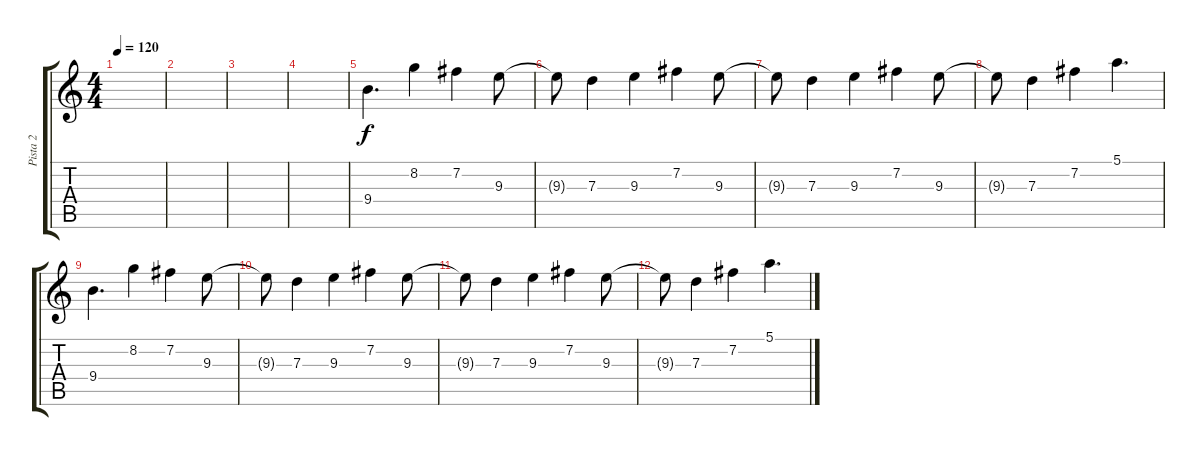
\track ("Pista 2" "Pista 2") {instrument acousticguitarsteel}
\staff {score tabs}
\tuning (E4 B3 G3 D3 A2 E2) {hide}
\ts (4 4)
\tempo 120
\clef g2
\ks c
|
|
|
|
9.4.4{d} 8.2.4 7.2.4 9.3.8 |
9.3{t}.8 7.3.4 9.3.4 7.2.4 9.3.8 |
9.3{t}.8 7.3.4 9.3.4 7.2.4 9.3.8 |
9.3{t}.8 7.3.4 7.2.4 5.1.4{d} |
9.4.4{d} 8.2.4 7.2.4 9.3.8 |
9.3{t}.8 7.3.4 9.3.4 7.2.4 9.3.8 |
9.3{t}.8 7.3.4 9.3.4 7.2.4 9.3.8 |
9.3{t}.8 7.3.4 7.2.4 5.1.4{d}
